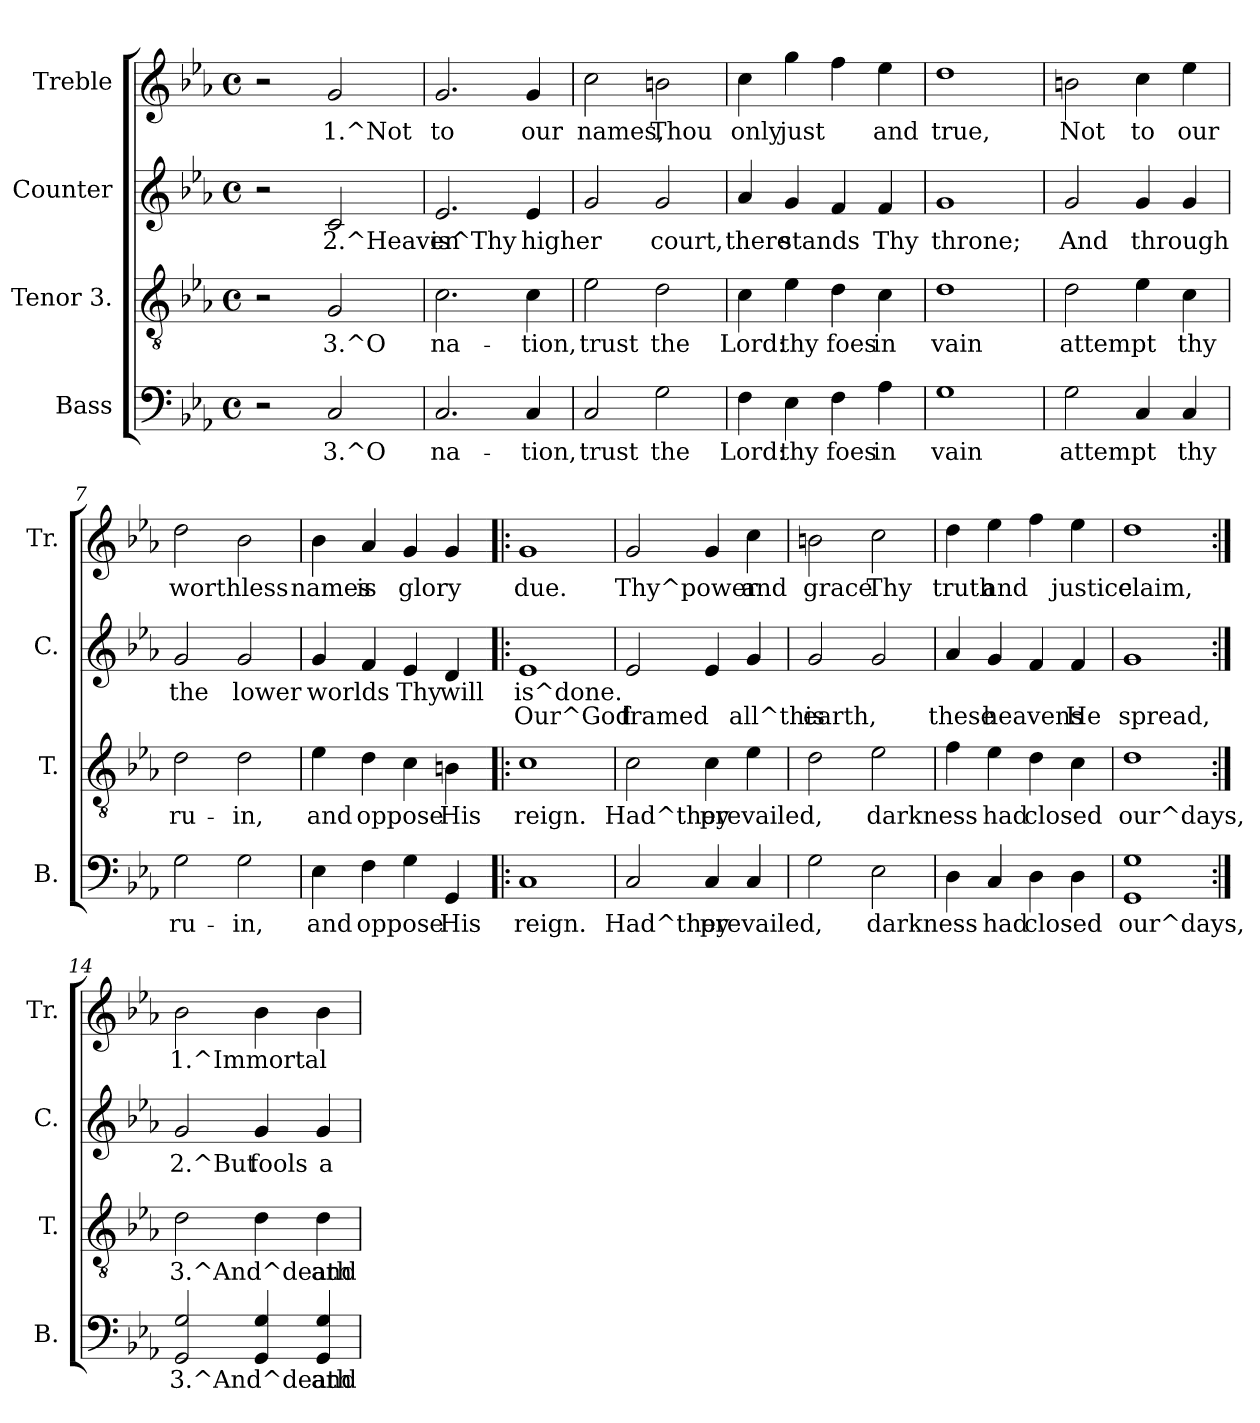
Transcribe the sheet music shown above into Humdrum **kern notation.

**kern	**text	**kern	**text	**kern	**text	**text	**kern	**text
*part4	*part4	*part3	*part3	*part2	*part2	*part2	*part1	*part1
*staff4	*staff4	*staff3	*staff3	*staff2	*staff2	*staff2	*staff1	*staff1
*I"Bass	*	*I"Tenor 3.	*	*I"Counter	*	*	*I"Treble	*
*I'B.	*	*I'T.	*	*I'C.	*	*	*I'Tr.	*
!!LO:PB:g=z
*stria5	*	*stria5	*	*stria5	*	*	*stria5	*
*clefF4	*	*clefGv2	*	*clefG2	*	*	*clefG2	*
*k[b-e-a-]	*	*k[b-e-a-]	*	*k[b-e-a-]	*	*	*k[b-e-a-]	*
*E-:	*	*E-:	*	*E-:	*	*	*E-:	*
*M4/4	*	*M4/4	*	*M4/4	*	*	*M4/4	*
*met(c)	*	*met(c)	*	*met(c)	*	*	*met(c)	*
=1	=1	=1	=1	=1	=1	=1	=1	=1
2r	.	2r	.	2r	.	.	2r	.
!	!LO:LY:a:rj	!	!LO:LY:b:rj	!	!LO:LY:b:rj	!	!	!LO:LY:b:rj
2C/	3.^O	2G/	3.^O	2c/	2.^Heaven	.	2g/	1.^Not
=2	=2	=2	=2	=2	=2	=2	=2	=2
!	!LO:LY:a:rj	!	!LO:LY:b:rj	!	!LO:LY:b:rj	!	!	!LO:LY:b:rj
2.C/	na-	2.c\	na-	2.e-/	is^Thy	.	2.g/	to
!	!LO:LY:a:rj	!	!LO:LY:b:rj	!	!LO:LY:b:rj	!	!	!LO:LY:b:rj
4C/	-tion,	4c\	-tion,	4e-/	higher	.	4g/	our
=3	=3	=3	=3	=3	=3	=3	=3	=3
!	!LO:LY:a:rj	!	!LO:LY:b:rj	!	!LO:LY:b:rj	!	!	!LO:LY:b:rj
2C/	trust	2e-\	trust	2g/	.	.	2cc\	names,
!	!LO:LY:a:rj	!	!LO:LY:b:rj	!	!LO:LY:b:rj	!	!	!LO:LY:b:rj
2G\	the	2d\	the	2g/	court,	.	2bn\	Thou
=4	=4	=4	=4	=4	=4	=4	=4	=4
!	!LO:LY:a:rj	!	!LO:LY:b:rj	!	!LO:LY:b:rj	!	!	!LO:LY:b:rj
4F\	Lord:	4c\	Lord:	4a-/	there	.	4cc\	only
!	!LO:LY:a:rj	!	!LO:LY:b:rj	!	!LO:LY:b:rj	!	!	!LO:LY:b:rj
4E-\	thy	4e-\	thy	4g/	stands	.	4gg\	just
!	!LO:LY:a:rj	!	!LO:LY:b:rj	!	!LO:LY:b:rj	!	!	!LO:LY:b:rj
4F\	foes	4d\	foes	4f/	.	.	4ff\	.
!	!LO:LY:a:rj	!	!LO:LY:b:rj	!	!LO:LY:b:rj	!	!	!LO:LY:b:rj
4A-\	in	4c\	in	4f/	Thy	.	4ee-\	and
=5	=5	=5	=5	=5	=5	=5	=5	=5
!	!LO:LY:a:rj	!	!LO:LY:b:rj	!	!LO:LY:b:rj	!	!	!LO:LY:b:rj
1G	vain	1d	vain	1g	throne;	.	1dd>	true,
=6	=6	=6	=6	=6	=6	=6	=6	=6
!	!LO:LY:a:rj	!	!LO:LY:b:rj	!	!LO:LY:b:rj	!	!	!LO:LY:b:rj
2G\	attempt	2d\	attempt	2g/	And	.	2bn\	Not
!	!LO:LY:a:rj	!	!LO:LY:b:rj	!	!LO:LY:b:rj	!	!	!LO:LY:b:rj
4C/	.	4e-\	.	4g/	through	.	4cc\	to
!	!LO:LY:a:rj	!	!LO:LY:b:rj	!	!LO:LY:b:rj	!	!	!LO:LY:b:rj
4C/	thy	4c\	thy	4g/	.	.	4ee-\	our
=7	=7	=7	=7	=7	=7	=7	=7	=7
!	!LO:LY:a:rj	!	!LO:LY:b:rj	!	!LO:LY:b:rj	!	!	!LO:LY:b:rj
2G\	ru-	2d\	ru-	2g/	the	.	2dd\	worthless
!	!LO:LY:a:rj	!	!LO:LY:b:rj	!	!LO:LY:b:rj	!	!	!LO:LY:b:rj
2G\	-in,	2d\	-in,	2g/	lower	.	2b-\	.
=8	=8	=8	=8	=8	=8	=8	=8	=8
!	!LO:LY:a:rj	!	!LO:LY:b:rj	!	!LO:LY:b:rj	!	!	!LO:LY:b:rj
4E-\	and	4e-\	and	4g/	worlds	.	4b-\	names
!	!LO:LY:a:rj	!	!LO:LY:b:rj	!	!LO:LY:b:rj	!	!	!LO:LY:b:rj
4F\	oppose	4d\	oppose	4f/	.	.	4a-/	is
!	!LO:LY:a:rj	!	!LO:LY:b:rj	!	!LO:LY:b:rj	!	!	!LO:LY:b:rj
4G\	.	4c\	.	4e-/	Thy	.	4g/	glory
!	!LO:LY:a:rj	!	!LO:LY:b:rj	!	!LO:LY:b:rj	!	!	!LO:LY:b:rj
4GG/	His	4Bn\	His	4d/	will	.	4g/	.
=9!|:	=9!|:	=9!|:	=9!|:	=9!|:	=9!|:	=9!|:	=9!|:	=9!|:
!	!LO:LY:a:rj	!	!LO:LY:b:rj	!	!LO:LY:b:rj	!LO:LY:b:rj	!	!LO:LY:b:rj
1C	reign.	1c	reign.	1e-	is^done.	Our^God	1g	due.
=10	=10	=10	=10	=10	=10	=10	=10	=10
!	!LO:LY:a:rj	!	!LO:LY:b:rj	!	!LO:LY:b:rj	!LO:LY:b:rj	!	!LO:LY:b:rj
2C/	Had^they	2c\	Had^they	2e-/	.	framed	2g/	Thy^power
!	!LO:LY:a:rj	!	!LO:LY:b:rj	!	!LO:LY:b:rj	!LO:LY:b:rj	!	!LO:LY:b:rj
4C/	prevailed,	4c\	prevailed,	4e-/	.	.	4g/	.
!	!LO:LY:a:rj	!	!LO:LY:b:rj	!	!LO:LY:b:rj	!LO:LY:b:rj	!	!LO:LY:b:rj
4C/	.	4e-\	.	4g/	.	all^this	4cc\	and
=11	=11	=11	=11	=11	=11	=11	=11	=11
!	!LO:LY:a:rj	!	!LO:LY:b:rj	!	!LO:LY:b:rj	!LO:LY:b:rj	!	!LO:LY:b:rj
2G\	.	2d\	.	2g/	.	earth,	2bn\	grace
!	!LO:LY:a:rj	!	!LO:LY:b:rj	!	!LO:LY:b:rj	!LO:LY:b:rj	!	!LO:LY:b:rj
2E-\	darkness	2e-\	darkness	2g/	.	.	2cc\	Thy
=12	=12	=12	=12	=12	=12	=12	=12	=12
!	!LO:LY:a:rj	!	!LO:LY:b:rj	!	!LO:LY:b:rj	!LO:LY:b:rj	!	!LO:LY:b:rj
4D\	.	4f\	.	4a-/	.	these	4dd\	truth
!	!LO:LY:a:rj	!	!LO:LY:b:rj	!	!LO:LY:b:rj	!LO:LY:b:rj	!	!LO:LY:b:rj
4C/	had	4e-\	had	4g/	.	heavens	4ee-\	and
!	!LO:LY:a:rj	!	!LO:LY:b:rj	!	!LO:LY:b:rj	!LO:LY:b:rj	!	!LO:LY:b:rj
4D\	closed	4d\	closed	4f/	.	.	4ff\	.
!	!LO:LY:a:rj	!	!LO:LY:b:rj	!	!LO:LY:b:rj	!LO:LY:b:rj	!	!LO:LY:b:rj
4D\	.	4c\	.	4f/	.	He	4ee-\	justice
=13	=13	=13	=13	=13	=13	=13	=13	=13
!	!LO:LY:a:rj	!	!LO:LY:b:rj	!	!LO:LY:b:rj	!LO:LY:b:rj	!	!LO:LY:b:rj
1GG 1G	our^days,	1d	our^days,	1g	.	spread,	1dd	claim,
!!LO:PB:g=z
=14:|!	=14:|!	=14:|!	=14:|!	=14:|!	=14:|!	=14:|!	=14:|!	=14:|!
!	!LO:LY:a:rj	!	!LO:LY:b:rj	!	!LO:LY:b:rj	!	!	!LO:LY:b:rj
2G/ 2GG/	3.^And^death	2d\	3.^And^death	2g/	2.^But	.	2b-\	1.^Immortal
!	!LO:LY:a:rj	!	!LO:LY:b:rj	!	!LO:LY:b:rj	!	!	!LO:LY:b:rj
4G/ 4GG/	.	4d\	.	4g/	fools	.	4b-\	.
!	!LO:LY:a:rj	!	!LO:LY:b:rj	!	!LO:LY:b:rj	!	!	!LO:LY:b:rj
4G/ 4GG/	and	4d\	and	4g/	a-	.	4b->\	.
=	=	=	=	=	=	=	=	=
*-	*-	*-	*-	*-	*-	*-	*-	*-
